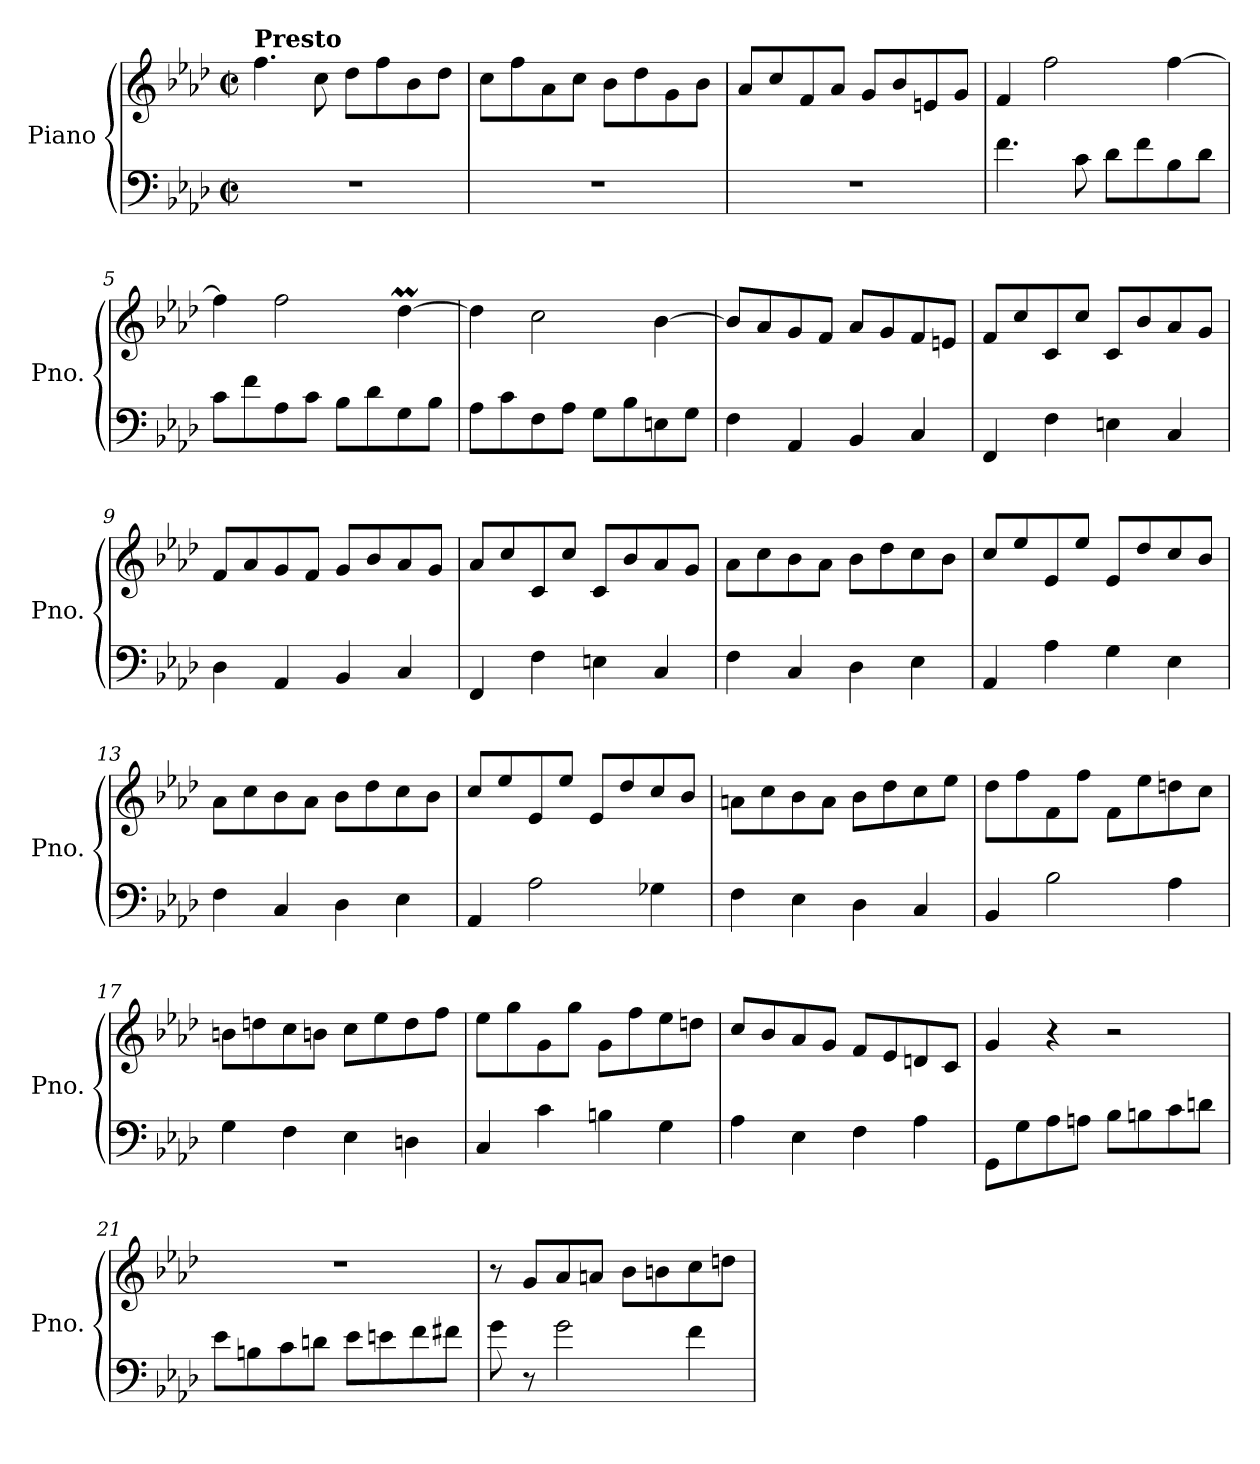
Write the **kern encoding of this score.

**kern	**kern
*part1	*part1
*staff2	*staff1
*I"Piano	*
*I'Pno.	*
*clefF4	*clefG2
*k[b-e-a-d-]	*k[b-e-a-d-]
*M2/2	*M2/2
*met(c|)	*met(c|)
*MM216	*MM216
=1	=1
!	!LO:TX:a:B:t=Presto
1r	4.ff\
.	8cc\
.	8dd-\L
.	8ff\
.	8b-\
.	8dd-\J
=2	=2
1r	8cc\L
.	8ff\
.	8a-\
.	8cc\J
.	8b-\L
.	8dd-\
.	8g\
.	8b-\J
=3	=3
1r	8a-/L
.	8cc/
.	8f/
.	8a-/J
.	8g/L
.	8b-/
.	8en/
.	8g/J
=4	=4
4.f\	4f/
.	2ff\
8c\	.
8d-\L	.
8f\	.
8B-\	[4ff\
8d-\J	.
!!LO:LB:g=z
=5	=5
8c\L	4ff\]
8f\	.
8A-\	2ff\
8c\J	.
8B-\L	.
8d-\	.
8G\	[4dd-M\
8B-\J	.
=6	=6
8A-\L	4dd-\]
8c\	.
8F\	2cc\
8A-\J	.
8G\L	.
8B-\	.
8En\	[4b-\
8G\J	.
=7	=7
4F\	8b-/L]
.	8a-/
4AA-/	8g/
.	8f/J
4BB-/	8a-/L
.	8g/
4C/	8f/
.	8en/J
=8	=8
4FF/	8f/L
.	8cc/
4F\	8c/
.	8cc/J
4En\	8c/L
.	8b-/
4C/	8a-/
.	8g/J
!!LO:LB:g=z
=9	=9
4D-\	8f/L
.	8a-/
4AA-/	8g/
.	8f/J
4BB-/	8g/L
.	8b-/
4C/	8a-/
.	8g/J
=10	=10
4FF/	8a-/L
.	8cc/
4F\	8c/
.	8cc/J
4En\	8c/L
.	8b-/
4C/	8a-/
.	8g/J
=11	=11
4F\	8a-\L
.	8cc\
4C/	8b-\
.	8a-\J
4D-\	8b-\L
.	8dd-\
4E-\	8cc\
.	8b-\J
=12	=12
4AA-/	8cc/L
.	8ee-/
4A-\	8e-/
.	8ee-/J
4G\	8e-/L
.	8dd-/
4E-\	8cc/
.	8b-/J
!!LO:LB:g=z
=13	=13
4F\	8a-\L
.	8cc\
4C/	8b-\
.	8a-\J
4D-\	8b-\L
.	8dd-\
4E-\	8cc\
.	8b-\J
=14	=14
4AA-/	8cc/L
.	8ee-/
2A-\	8e-/
.	8ee-/J
.	8e-/L
.	8dd-/
4G-X\	8cc/
.	8b-/J
=15	=15
4F\	8an\L
.	8cc\
4E-\	8b-\
.	8a\J
4D-\	8b-\L
.	8dd-\
4C/	8cc\
.	8ee-\J
=16	=16
4BB-/	8dd-\L
.	8ff\
2B-\	8f\
.	8ff\J
.	8f\L
.	8ee-\
4A-\	8ddn\
.	8cc\J
!!LO:LB:g=z
=17	=17
4G\	8bn\L
.	8ddn\
4F\	8cc\
.	8bn\J
4E-\	8cc\L
.	8ee-\
4Dn\	8dd\
.	8ff\J
=18	=18
4C/	8ee-\L
.	8gg\
4c\	8g\
.	8gg\J
4Bn\	8g\L
.	8ff\
4G\	8ee-\
.	8ddn\J
=19	=19
4A-\	8cc/L
.	8b-/
4E-\	8a-/
.	8g/J
4F\	8f/L
.	8e-/
4A-\	8dn/
.	8c/J
=20	=20
8GG\L	4g/
8G\	.
8A-\	4r
8An\J	.
8B-\L	2r
8Bn\	.
8c\	.
8dn\J	.
!!LO:PB:g=z
=21	=21
8e-\L	1r
8Bn\	.
8c\	.
8dn\J	.
8e-\L	.
8en\	.
8f\	.
8f#X\J	.
=22	=22
8g\	8r
8r	8g/L
2g\	8a-/
.	8an/J
.	8b-\L
.	8bn\
4f\	8cc\
.	8ddn\J
=	=
*-	*-
